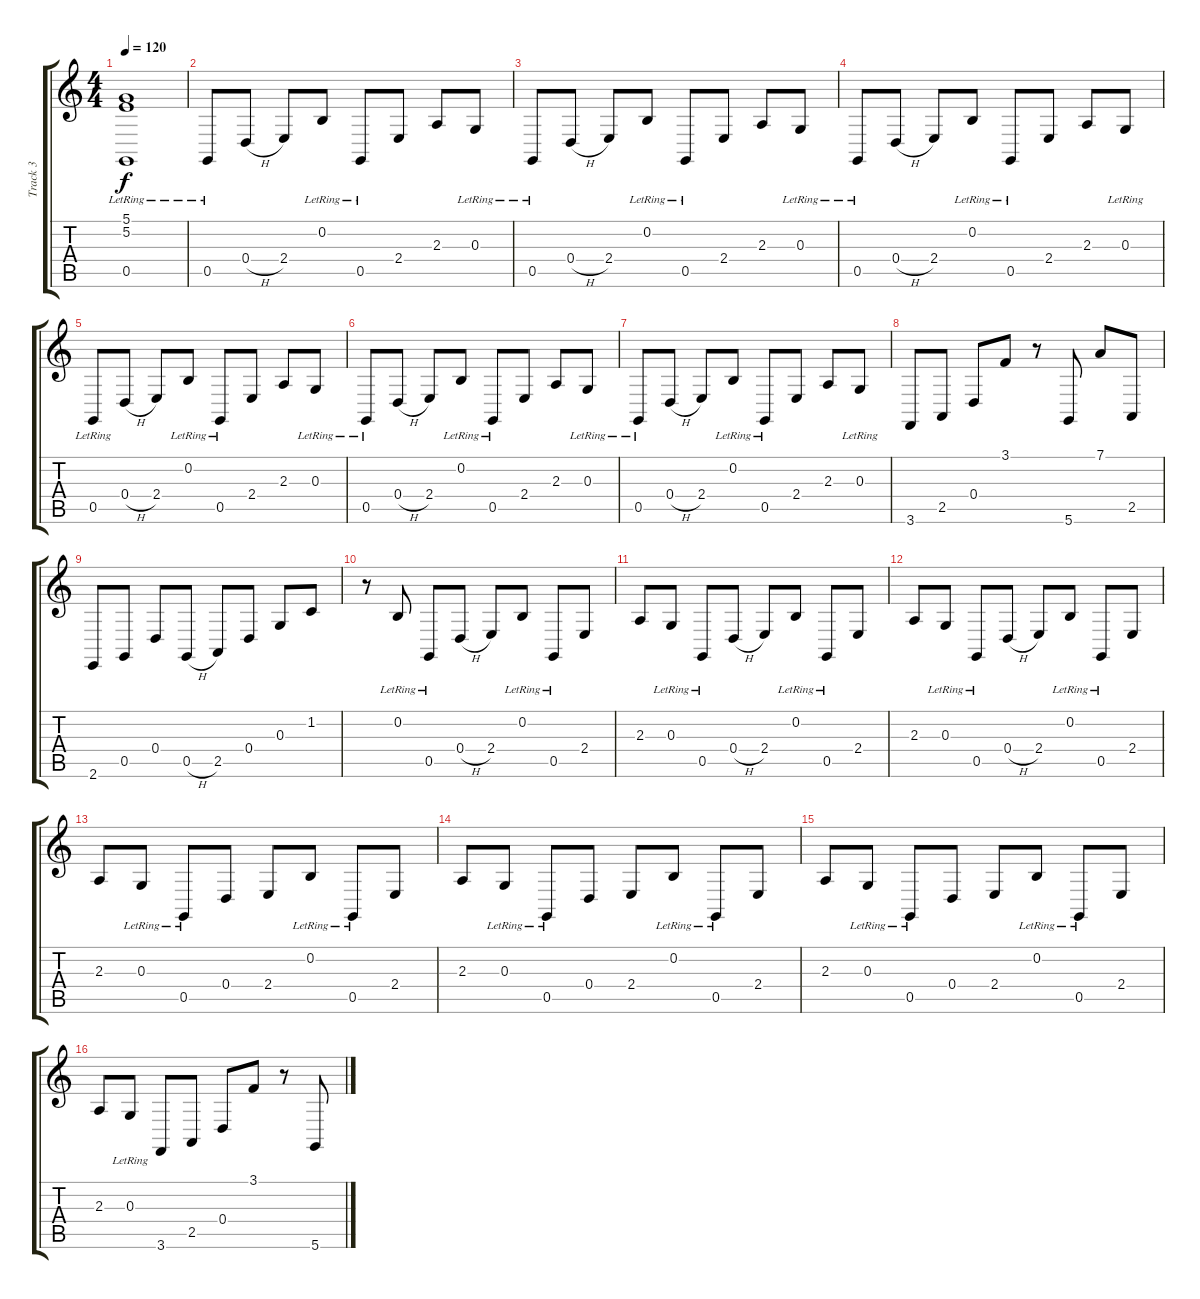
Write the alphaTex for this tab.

\track ("Track 3" "Track 3") {instrument pad4choir}
\staff {score tabs}
\tuning (D4 B3 G3 D3 G2 D2) {hide}
\ts (4 4)
\tempo 120
\clef g2
\ks c
(5.1 5.2{lr} 0.5).1{dy f} |
0.5{lr}.8 0.4{h}.8 2.4.8 0.2{lr}.8 0.5{lr}.8 2.4.8 2.3.8 0.3{lr}.8 |
0.5{lr}.8 0.4{h}.8 2.4.8 0.2{lr}.8 0.5{lr}.8 2.4.8 2.3.8 0.3{lr}.8 |
0.5{lr}.8 0.4{h}.8 2.4.8 0.2{lr}.8 0.5{lr}.8 2.4.8 2.3.8 0.3{lr}.8 |
0.5{lr}.8 0.4{h}.8 2.4.8 0.2{lr}.8 0.5{lr}.8 2.4.8 2.3.8 0.3{lr}.8 |
0.5{lr}.8 0.4{h}.8 2.4.8 0.2{lr}.8 0.5{lr}.8 2.4.8 2.3.8 0.3{lr}.8 |
0.5{lr}.8 0.4{h}.8 2.4.8 0.2{lr}.8 0.5{lr}.8 2.4.8 2.3.8 0.3{lr}.8 |
3.6.8 2.5.8 0.4.8 3.1.8 r.8 5.6.8 7.1.8 2.5.8 |
2.6.8 0.5.8 0.4.8 0.5{h}.8 2.5.8 0.4.8 0.3.8 1.2.8 |
r.8 0.2{lr}.8 0.5{lr}.8 0.4{h}.8 2.4.8 0.2{lr}.8 0.5{lr}.8 2.4.8 |
2.3.8 0.3{lr}.8 0.5{lr}.8 0.4{h}.8 2.4.8 0.2{lr}.8 0.5{lr}.8 2.4.8 |
2.3.8 0.3{lr}.8 0.5{lr}.8 0.4{h}.8 2.4.8 0.2{lr}.8 0.5{lr}.8 2.4.8 |
2.3.8 0.3{lr}.8 0.5{lr}.8 0.4.8 2.4.8 0.2{lr}.8 0.5{lr}.8 2.4.8 |
2.3.8 0.3{lr}.8 0.5{lr}.8 0.4.8 2.4.8 0.2{lr}.8 0.5{lr}.8 2.4.8 |
2.3.8 0.3{lr}.8 0.5{lr}.8 0.4.8 2.4.8 0.2{lr}.8 0.5{lr}.8 2.4.8 |
2.3.8 0.3{lr}.8 3.6.8 2.5.8 0.4.8 3.1.8 r.8 5.6.8
